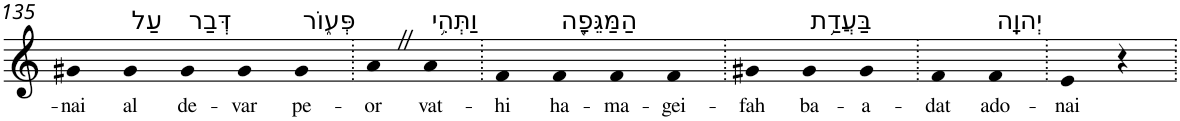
**kern	**text
*part1	*part1
*staff1	*staff1
*I"Piano	*
*I'Pno	*
!!LO:PB:g=z
*clefG2	*
*k[]	*
=135	=135
!	!LO:LY:b
4g#X	-nai
!LO:TX:a:t=עַל	!
!	!LO:LY:b
4g#	al
!LO:TX:a:t=דְּבַר	!
!	!LO:LY:b
4g#	de-
!	!LO:LY:b
4g#	-var
!LO:TX:a:t=פְּע֑וֹר	!
!	!LO:LY:b
4g#	pe-
=136.	=136.
!	!LO:LY:b
4aZ	-or
!LO:TX:a:t=וַתְּהִ֥י	!
!	!LO:LY:b
4a	vat-
=137.	=137.
!	!LO:LY:b
4f	-hi
!LO:TX:a:t=הַמַּגֵּפָ֖ה	!
!	!LO:LY:b
4f	ha-
!	!LO:LY:b
4f	-ma-
!	!LO:LY:b
4f	-gei-
=138.	=138.
!	!LO:LY:b
4g#X	-fah
!LO:TX:a:t=בַּעֲדַ֥ת	!
!	!LO:LY:b
4g#	ba-
!	!LO:LY:b
4g#	-a-
=139.	=139.
!	!LO:LY:b
4f	-dat
!LO:TX:a:t=יְהוָֽה	!
!	!LO:LY:b
4f	ado-
=140.	=140.
!	!LO:LY:b
4e	-nai
4r	.
=.	=.
*-	*-
